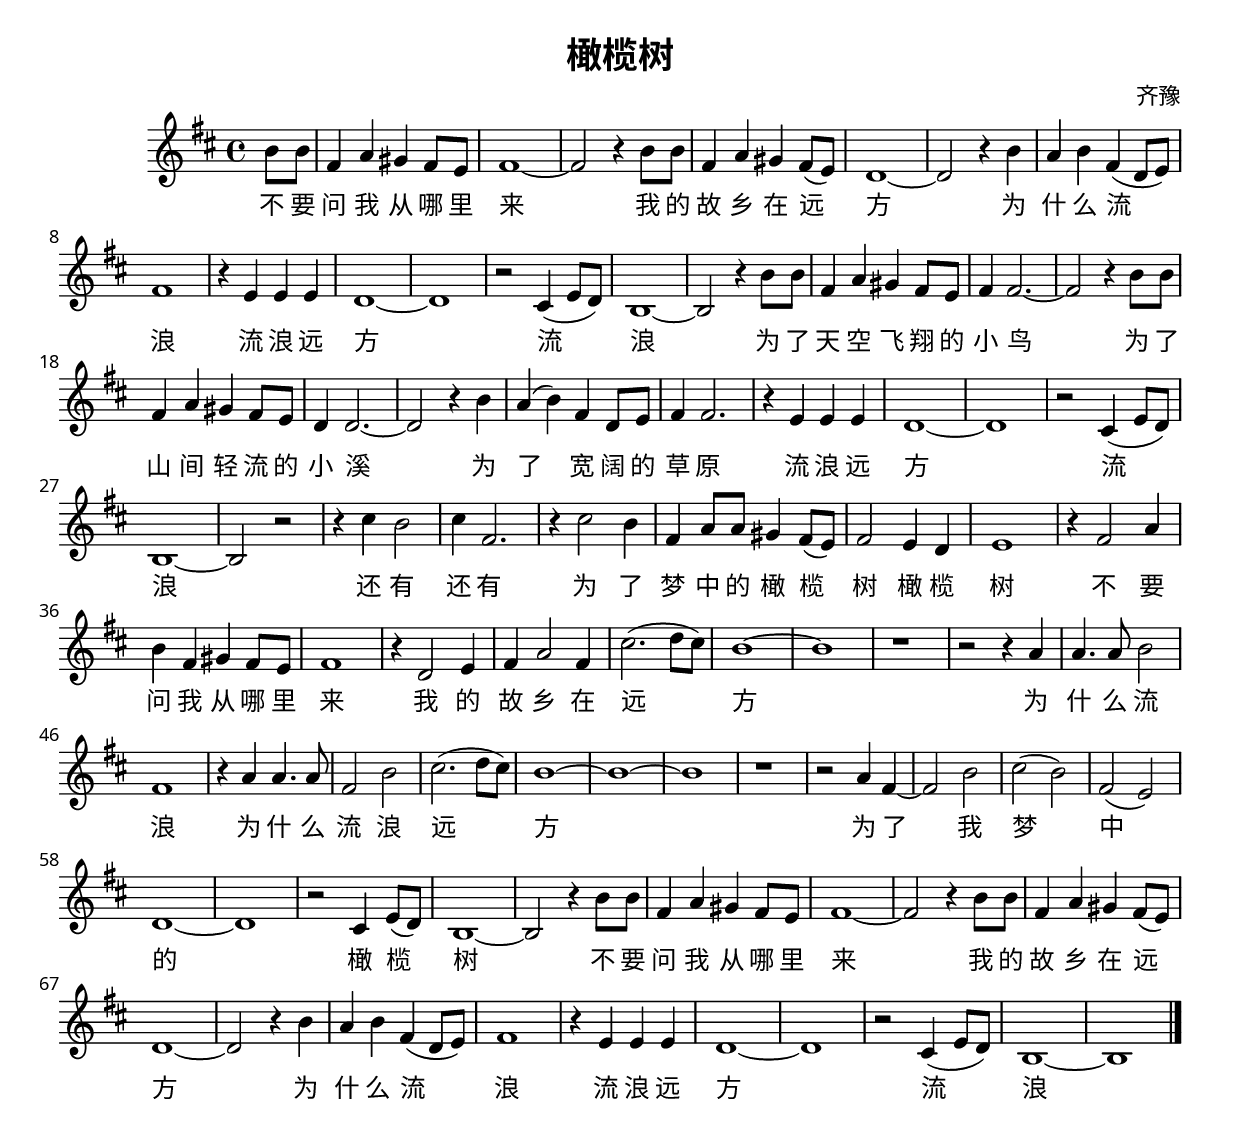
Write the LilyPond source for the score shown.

\include "deutsch.ly"
\version "2.8.1"

\header {
  composer = "齐豫"
  title = "橄榄树"
}

\paper  {
  myStaffSize = #20
  
  #(define fonts
    (make-pango-font-tree "AR PL ShanHeiSun Uni"
     "AR PL ShanHeiSun Uni"
     "AR PL ShanHeiSun Uni"
     (/ myStaffSize 20)))
}

\score {
  \relative c' {
    \set Staff.midiInstrument = "acoustic grand"
    \key h \minor
    \partial 4
    h'8 h
    fis4 a gis fis8 e fis1~ fis2 r4
    h8 h
    fis4 a gis fis8( e) d1~ d2 r4
    h'4 a h fis( d8 e) fis1
    r4 e e e d1~ d1
    r2 cis4( e8 d) h1~ h2 r4

    h'8 h
    fis4 a gis fis8 e fis4 fis2.~ fis2 r4
    h8 h
    fis4 a gis fis8 e d4 d2.~ d2 r4
    h'4 a( h) fis d8 e fis4 fis2.
    r4 e e e d1~ d1
    r2 cis4( e8 d) h1~ h2 r2

    r4 cis' h2 cis4 fis,2.
    r4 cis'2 h4 fis a8 a gis4 fis8( e) fis2 e4 d4 e1 r4
    fis2 a4 h fis gis fis8 e fis1
    r4 d2 e4 fis a2 fis4 cis'2.( d8 cis) h1~ h1 r1 r2
    r4 a a4. a8 h2 fis1
    r4 a a4. a8 fis2 h2 cis2.( d8 cis) h1~ h1~ h1 r1
    r2 a4 fis~ fis2 h cis( h) fis( e) d1~ d1 r2 cis4 e8( d) h1~ h2 r4

    h'8 h
    fis4 a gis fis8 e fis1~ fis2 r4
    h8 h
    fis4 a gis fis8( e) d1~ d2 r4
    h'4 a h fis( d8 e) fis1
    r4 e e e d1~ d1
    r2 cis4( e8 d) h1~ h1
    
    \bar "|."
  }

  \addlyrics {
    不 要 问 我 从 哪 里 来
    我 的 故 乡 在 远 方
    为 什 么 流 浪
    流 浪 远 方 流 浪

    为 了 天 空 飞 翔 的 小 鸟
    为 了 山 间 轻 流 的 小 溪
    为 了 宽 阔 的 草 原
    流 浪 远 方 流 浪

    还 有 还 有
    为 了 梦 中 的 橄 榄 树 橄 榄 树

    不 要 问 我 从 哪 里 来
    我 的 故 乡 在 远 方
    为 什 么 流 浪 为 什 么 流 浪 远 方
    为 了 我 梦 中 的 橄 榄 树

    不 要 问 我 从 哪 里 来
    我 的 故 乡 在 远 方
    为 什 么 流 浪
    流 浪 远 方 流 浪
  }

  \layout { }
  \midi { \tempo 2 = 60 }
}
